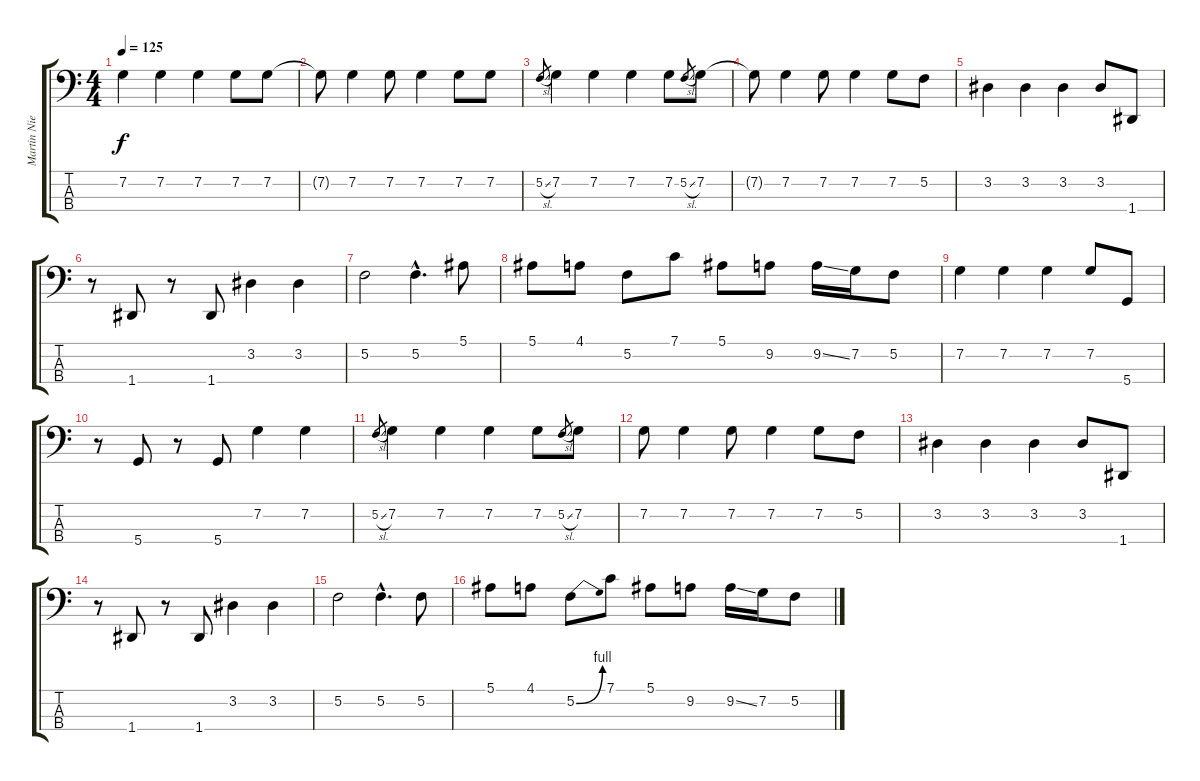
\track ("Martin Nielsen - Bass" "Martin Nie") {instrument electricbassfinger}
\staff {score tabs}
\tuning (F2 C2 G1 D1) {hide}
\ts (4 4)
\tempo 125
\clef f4
\ks c
7.2.4{dy f} 7.2.4 7.2.4 7.2.8 7.2.8 |
7.2{t}.8 7.2.4 7.2.8 7.2.4 7.2.8 7.2.8 |
5.2{sl}.8{gr} 7.2.4 7.2.4 7.2.4 7.2.8 5.2{sl}.8{gr} 7.2.8 |
7.2{t}.8 7.2.4 7.2.8 7.2.4 7.2.8 5.2.8 |
3.2.4 3.2.4 3.2.4 3.2.8 1.4.8 |
r.8 1.4.8 r.8 1.4.8 3.2.4 3.2.4 |
5.2.2 5.2{hac}.4{d} 5.1.8 |
5.1.8 4.1.8 5.2.8 7.1.8 5.1.8 9.2.8 9.2{ss}.16 7.2.16 5.2.8 |
7.2.4 7.2.4 7.2.4 7.2.8 5.4.8 |
r.8 5.4.8 r.8 5.4.8 7.2.4 7.2.4 |
5.2{sl}.8{gr} 7.2.4 7.2.4 7.2.4 7.2.8 5.2{sl}.8{gr} 7.2.8 |
7.2.8 7.2.4 7.2.8 7.2.4 7.2.8 5.2.8 |
3.2.4 3.2.4 3.2.4 3.2.8 1.4.8 |
r.8 1.4.8 r.8 1.4.8 3.2.4 3.2.4 |
5.2.2 5.2{hac}.4{d} 5.2.8 |
5.1.8 4.1.8 5.2{be (bend 0 0 60 4)}.8 7.1.8 5.1.8 9.2.8 9.2{ss}.16 7.2.16 5.2.8
